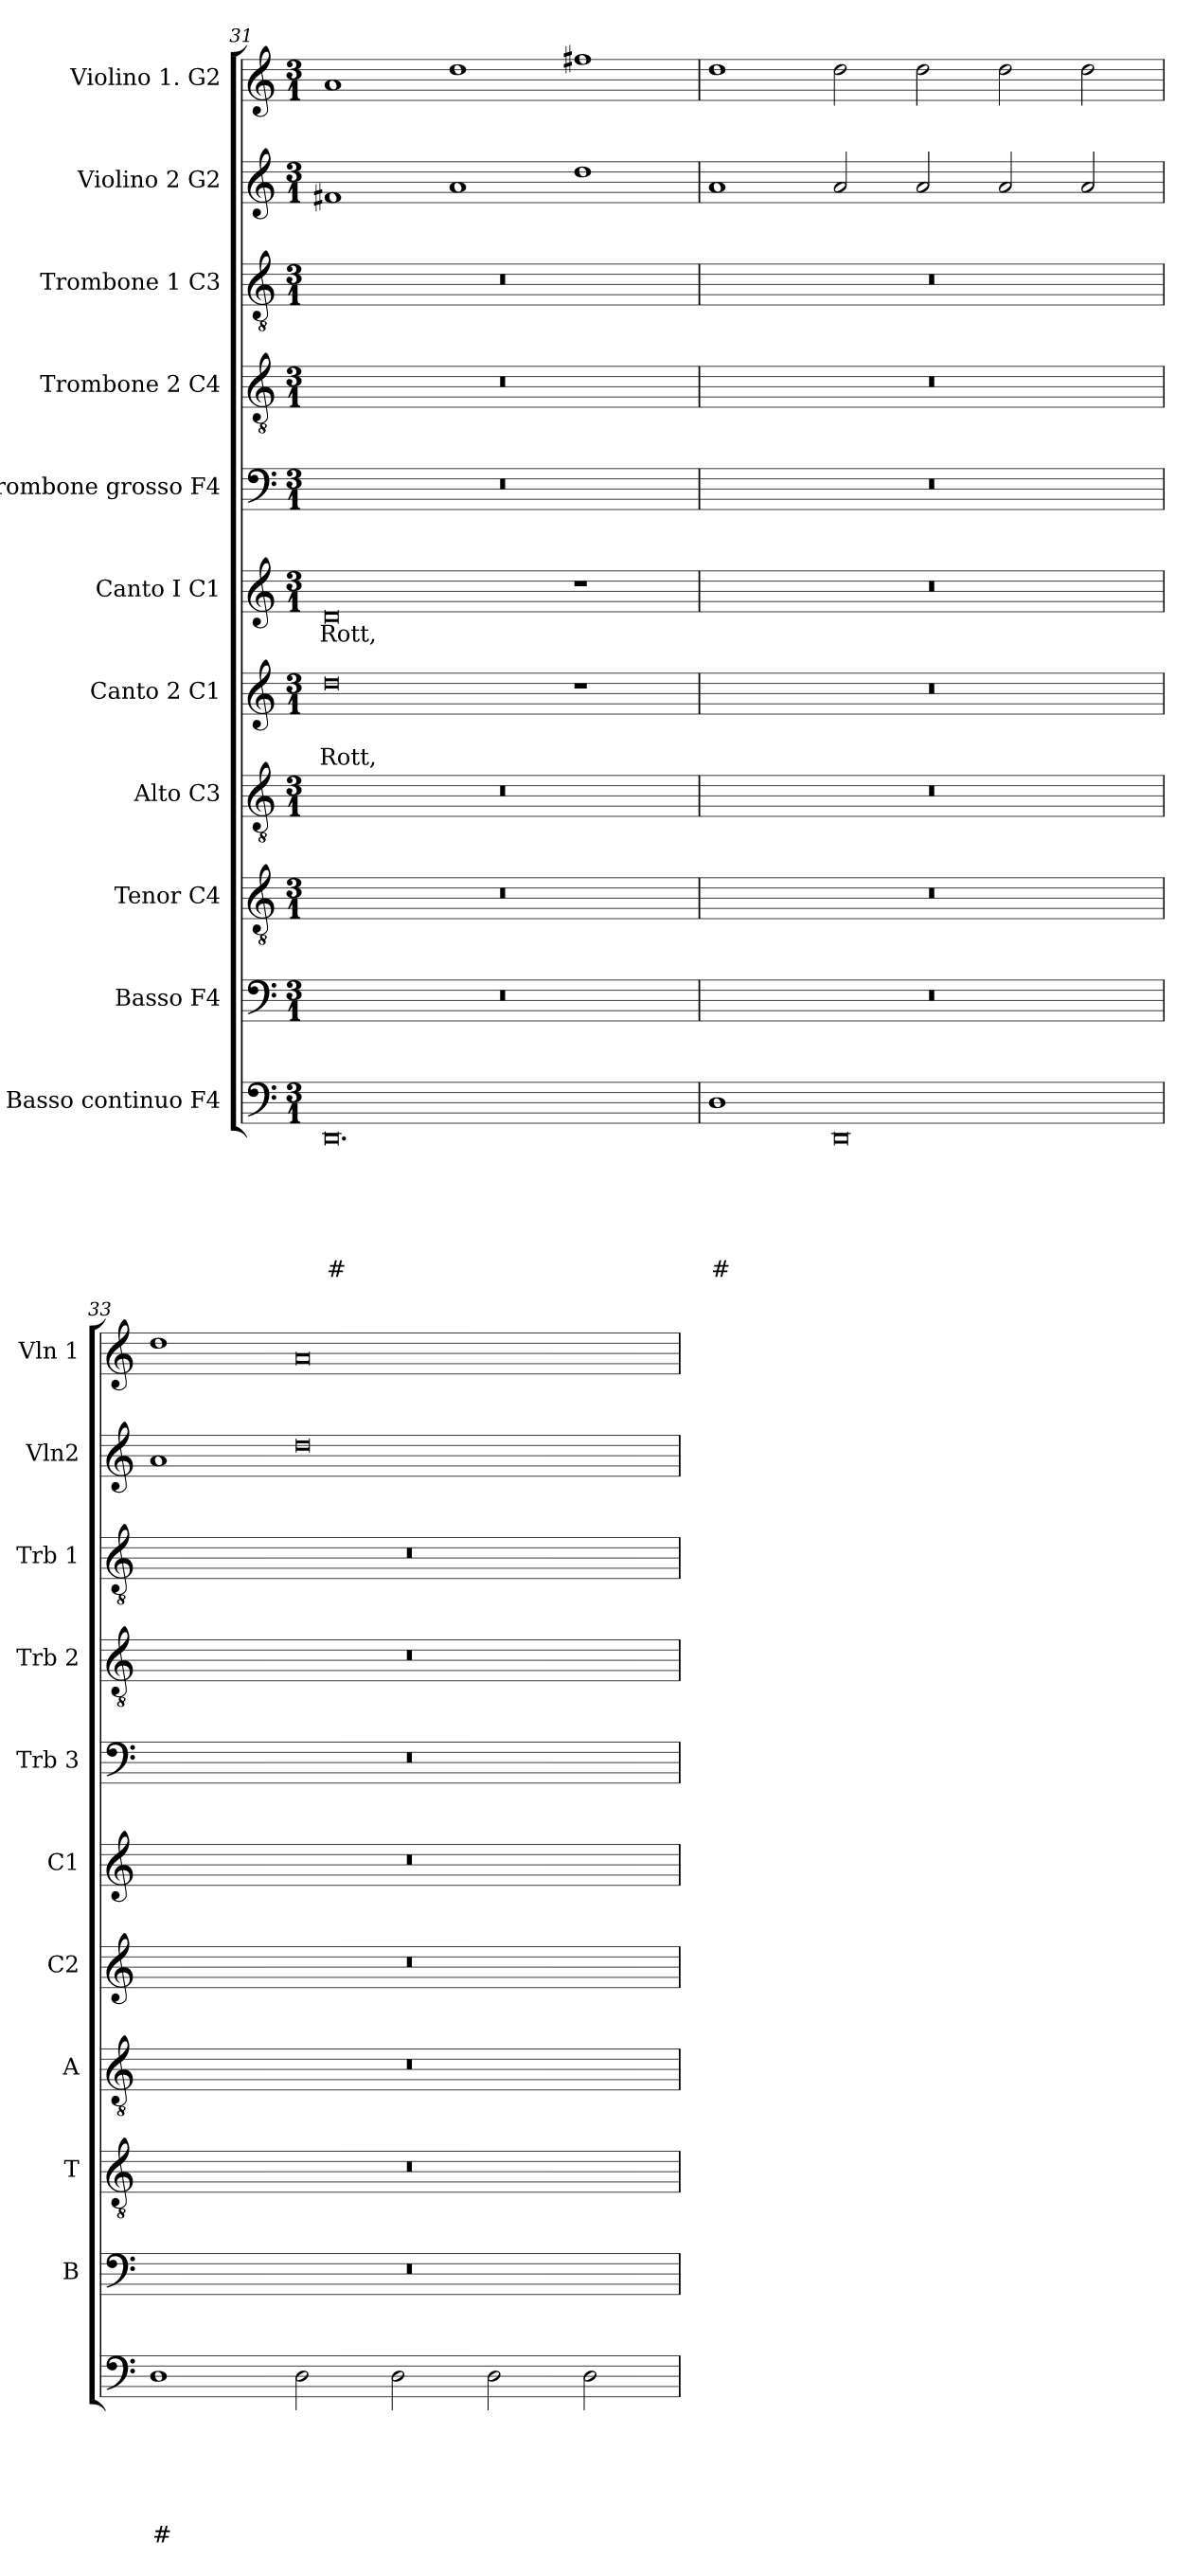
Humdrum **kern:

**kern	**text	**text	**text	**text	**text	**text	**kern	**kern	**kern	**kern	**text	**text	**kern	**text	**kern	**kern	**kern	**kern	**kern
*part11	*part11	*part11	*part11	*part11	*part11	*part11	*part10	*part9	*part8	*part7	*part7	*part7	*part6	*part6	*part5	*part4	*part3	*part2	*part1
*staff11	*staff11	*staff11	*staff11	*staff11	*staff11	*staff11	*staff10	*staff9	*staff8	*staff7	*staff7	*staff7	*staff6	*staff6	*staff5	*staff4	*staff3	*staff2	*staff1
*I"Basso continuo F4	*	*	*	*	*	*	*I"Basso F4	*I"Tenor C4	*I"Alto C3	*I"Canto 2 C1	*	*	*I"Canto I C1	*	*I"Trombone grosso F4	*I"Trombone 2 C4	*I"Trombone 1 C3	*I"Violino 2 G2	*I"Violino 1. G2
*	*	*	*	*	*	*	*I'B	*I'T	*I'A	*I'C2	*	*	*I'C1	*	*I'Trb 3	*I'Trb 2	*I'Trb 1	*I'Vln2	*I'Vln 1
!!LO:LB:g=z
*clefF4	*	*	*	*	*	*	*clefF4	*clefGv2	*clefGv2	*clefG2	*	*	*clefG2	*	*clefF4	*clefGv2	*clefGv2	*clefG2	*clefG2
*k[]	*	*	*	*	*	*	*k[]	*k[]	*k[]	*k[]	*	*	*k[]	*	*k[]	*k[]	*k[]	*k[]	*k[]
*C:	*	*	*	*	*	*	*C:	*C:	*C:	*C:	*	*	*C:	*	*C:	*C:	*C:	*C:	*C:
*M3/1	*	*	*	*	*	*	*M3/1	*M3/1	*M3/1	*M3/1	*	*	*M3/1	*	*M3/1	*M3/1	*M3/1	*M3/1	*M3/1
=31	=31	=31	=31	=31	=31	=31	=31	=31	=31	=31	=31	=31	=31	=31	=31	=31	=31	=31	=31
!	!	!	!	!	!	!LO:LY:b	!	!	!	!	!	!LO:LY:b	!	!LO:LY:b	!	!	!	!	!
0.DD	.	.	.	.	.	#	0.r	0.r	0.r	0dd	.	Rott,	0d	Rott,	0.r	0.r	0.r	1f#X	1a
.	.	.	.	.	.	.	.	.	.	.	.	.	.	.	.	.	.	1a	1dd
.	.	.	.	.	.	.	.	.	.	1r	.	.	1r	.	.	.	.	1dd	1ff#X
=32	=32	=32	=32	=32	=32	=32	=32	=32	=32	=32	=32	=32	=32	=32	=32	=32	=32	=32	=32
!	!	!	!	!	!	!LO:LY:b	!	!	!	!	!	!	!	!	!	!	!	!	!
1D	.	.	.	.	.	#	0.r	0.r	0.r	0.r	.	.	0.r	.	0.r	0.r	0.r	1a	1dd
0DD	.	.	.	.	.	.	.	.	.	.	.	.	.	.	.	.	.	2a/	2dd\
.	.	.	.	.	.	.	.	.	.	.	.	.	.	.	.	.	.	2a/	2dd\
.	.	.	.	.	.	.	.	.	.	.	.	.	.	.	.	.	.	2a/	2dd\
.	.	.	.	.	.	.	.	.	.	.	.	.	.	.	.	.	.	2a/	2dd\
=33	=33	=33	=33	=33	=33	=33	=33	=33	=33	=33	=33	=33	=33	=33	=33	=33	=33	=33	=33
!	!	!	!	!	!	!LO:LY:b	!	!	!	!	!	!	!	!	!	!	!	!	!
1D	.	.	.	.	.	#	0.r	0.r	0.r	0.r	.	.	0.r	.	0.r	0.r	0.r	1a	1dd
2D\	.	.	.	.	.	.	.	.	.	.	.	.	.	.	.	.	.	0dd	0a
2D\	.	.	.	.	.	.	.	.	.	.	.	.	.	.	.	.	.	.	.
2D\	.	.	.	.	.	.	.	.	.	.	.	.	.	.	.	.	.	.	.
2D\	.	.	.	.	.	.	.	.	.	.	.	.	.	.	.	.	.	.	.
=	=	=	=	=	=	=	=	=	=	=	=	=	=	=	=	=	=	=	=
*-	*-	*-	*-	*-	*-	*-	*-	*-	*-	*-	*-	*-	*-	*-	*-	*-	*-	*-	*-
